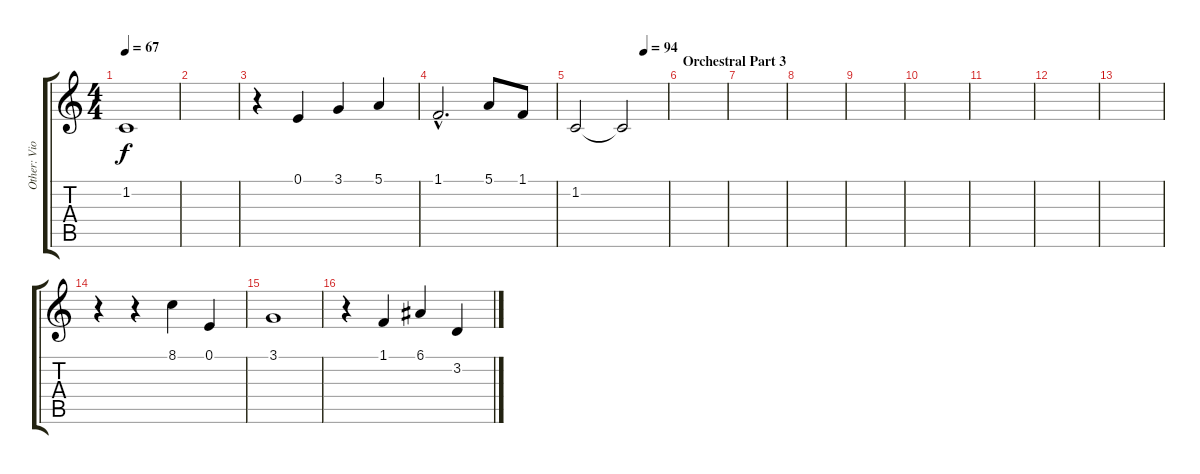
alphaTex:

\track ("Other: Violin, Flute..." "Other: Vio") {instrument violin}
\staff {score tabs}
\tuning (E4 B3 G3 D3 A2 E2) {hide}
\ts (4 4)
\tempo 67
\clef g2
\ks c
1.2.1{dy f} |
|
r.4 0.1.4 3.1.4 5.1.4 |
1.1{hac}.2{d} 5.1.8 1.1.8 |
\tempo (94 0.75)
1.2.2 1.2{t}.2 |
\section ("" "Orchestral Part 3")
|
|
|
|
|
|
|
|
r.4{volume 14 instrument pad4choir} r.4 8.1.4 0.1.4 |
3.1.1 |
r.4 1.1.4 6.1.4 3.2.4
